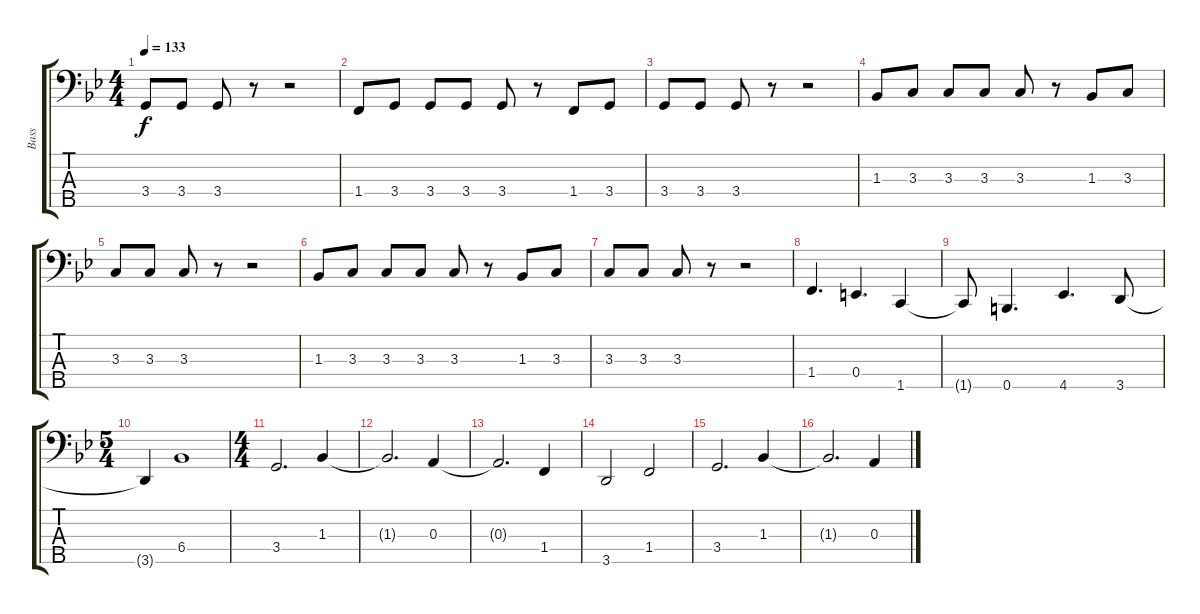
\track ("Bass" "Bass") {instrument electricbassfinger}
\staff {score tabs}
\tuning (G2 D2 A1 E1 B0) {hide}
\ts (4 4)
\tempo 133
\clef f4
\ks bb
3.4.8{dy f} 3.4.8 3.4.8 r.8 r.2 |
1.4.8 3.4.8 3.4.8 3.4.8 3.4.8 r.8 1.4.8 3.4.8 |
3.4.8 3.4.8 3.4.8 r.8 r.2 |
1.3.8 3.3.8 3.3.8 3.3.8 3.3.8 r.8 1.3.8 3.3.8 |
3.3.8 3.3.8 3.3.8 r.8 r.2 |
1.3.8 3.3.8 3.3.8 3.3.8 3.3.8 r.8 1.3.8 3.3.8 |
3.3.8 3.3.8 3.3.8 r.8 r.2 |
1.4.4{d} 0.4.4{d} 1.5.4 |
1.5{t}.8 0.5.4{d} 4.5.4{d} 3.5.8 |
\ts (5 4)
3.5{t}.4 6.4.1 |
\ts (4 4)
3.4.2{d} 1.3.4 |
1.3{t}.2{d} 0.3.4 |
0.3{t}.2{d} 1.4.4 |
3.5.2 1.4.2 |
3.4.2{d} 1.3.4 |
1.3{t}.2{d} 0.3.4
